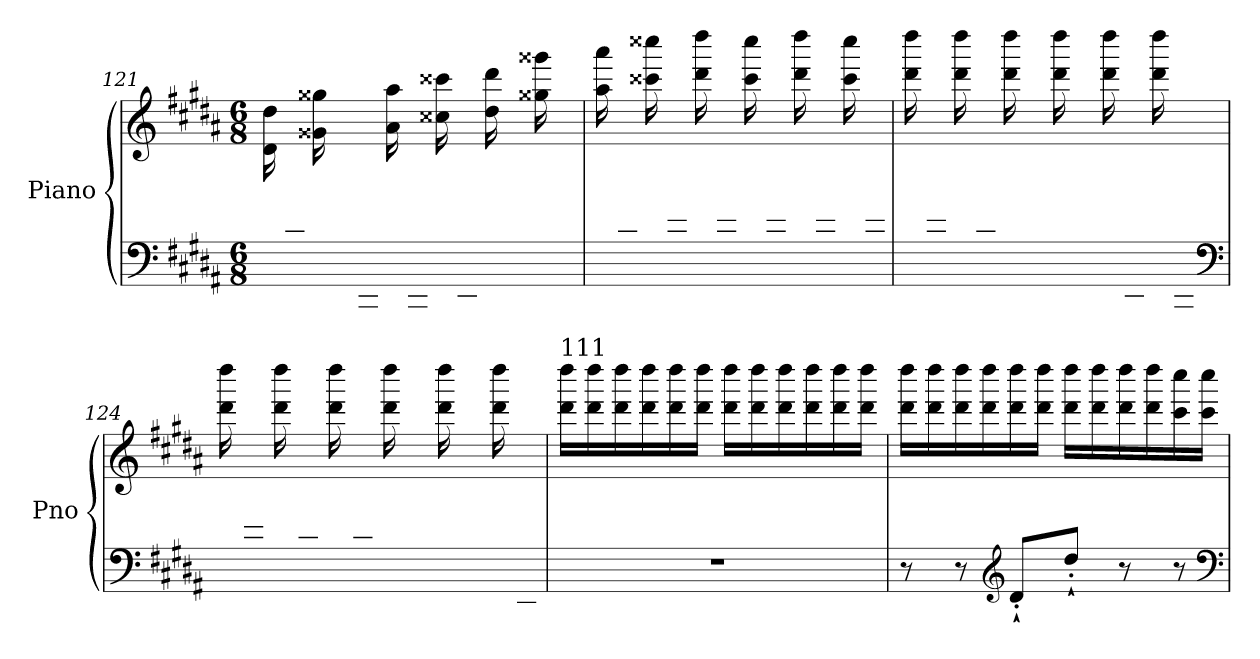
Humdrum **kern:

**kern	**kern
*part1	*part1
*staff2	*staff1
*I"Piano	*
*I'Pno	*
!!LO:PB:g=z
*clefF4	*clefG2
*k[f#c#g#d#a#]	*k[f#c#g#d#a#]
*B:	*B:
*M6/8	*M6/8
=121	=121
*^	*
16ryy	2.ryy	16d#\ 16dd#\LL
16D#/ 16d#/	.	16ryy
16ryy	.	16g##X\ 16gg##X\
*clefG2	*	*
16G##X/ 16g##X/	.	16ryy
16ryy	.	16a#\ 16aa#\
16A#/ 16a#/	.	16ryy
16ryy	.	16cc##X\ 16ccc##X\
16c##X/ 16cc##X/	.	16ryy
16ryy	.	16dd#\ 16ddd#\
16d#/ 16dd#/	.	16ryy
16ryy	.	16gg##X\ 16ggg##X\
16g##X/ 16gg##X/JJ	.	16ryy
!!LO:PB:g=z
=122	=122	=122
16ryy	2.ryy	16aa#\ 16aaa#\LL
16a#/ 16aa#/	.	16ryy
16ryy	.	16ccc##X\ 16cccc##X\
16cc##/ 16ccc##/	.	16ryy
16ryy	.	16ddd#\ 16dddd#\
16dd#/ 16ddd#/	.	16ryy
16ryy	.	16ccc##\ 16cccc##\
16cc##/ 16ccc##/	.	16ryy
16ryy	.	16ddd#\ 16dddd#\
16dd#/ 16ddd#/	.	16ryy
16ryy	.	16ccc##\ 16cccc##\
16cc##/ 16ccc##/JJ	.	16ryy
=123	=123	=123
16ryy	4ryy	16ddd#\ 16dddd#\LL
16cc#X/ 16ccc#X/	.	16ryy
16ryy	.	16ddd#\ 16dddd#\
16a#/ 16aa#/	.	16ryy
16ryy	4ryy	16ddd#\ 16dddd#\
16f##X/ 16ff##X/	.	16ryy
16ryy	.	16ddd#\ 16dddd#\
16d#/ 16dd#/	.	16ryy
16ryy	8.ryy	16ddd#\ 16dddd#\
16c#/ 16cc#/	.	16ryy
16ryy	.	16ddd#\ 16dddd#\
16A#/ 16a#/JJ	16ryy	16ryy
*clefF4	*	*
=124	=124	=124
16ryy	2.ryy	16ddd#\ 16dddd#\LL
16F##X/ 16f##X/	.	16ryy
16ryy	.	16ddd#\ 16dddd#\
16D#/ 16d#/	.	16ryy
16ryy	.	16ddd#\ 16dddd#\
16C#/ 16c#/	.	16ryy
16ryy	.	16ddd#\ 16dddd#\
16AA#/ 16A#/	.	16ryy
16ryy	.	16ddd#\ 16dddd#\
16FF##X/ 16F##X/	.	16ryy
16ryy	.	16ddd#\ 16dddd#\
16DD#/ 16D#/JJ	.	16ryy
*v	*v	*
!!LO:LB:g=z
=125	=125
!	!LO:TX:a:t=111
2.r	16ddd#\ 16dddd#\LL
.	16ddd#\ 16dddd#\
.	16ddd#\ 16dddd#\
.	16ddd#\ 16dddd#\
.	16ddd#\ 16dddd#\
.	16ddd#\ 16dddd#\JJ
.	16ddd#\ 16dddd#\LL
.	16ddd#\ 16dddd#\
.	16ddd#\ 16dddd#\
.	16ddd#\ 16dddd#\
.	16ddd#\ 16dddd#\
.	16ddd#\ 16dddd#\JJ
=126	=126
8r	16ddd#\ 16dddd#\LL
.	16ddd#\ 16dddd#\
8r	16ddd#\ 16dddd#\
.	16ddd#\ 16dddd#\
*clefG2	*
8d#`'/L	16ddd#\ 16dddd#\
.	16ddd#\ 16dddd#\JJ
8dd#`'/J	16ddd#\ 16dddd#\LL
.	16ddd#\ 16dddd#\
8r	16ddd#\ 16dddd#\
.	16ddd#\ 16dddd#\
8r	16ccc#\ 16cccc#\
.	16ccc#\ 16cccc#\JJ
*clefF4	*
=	=
*-	*-
